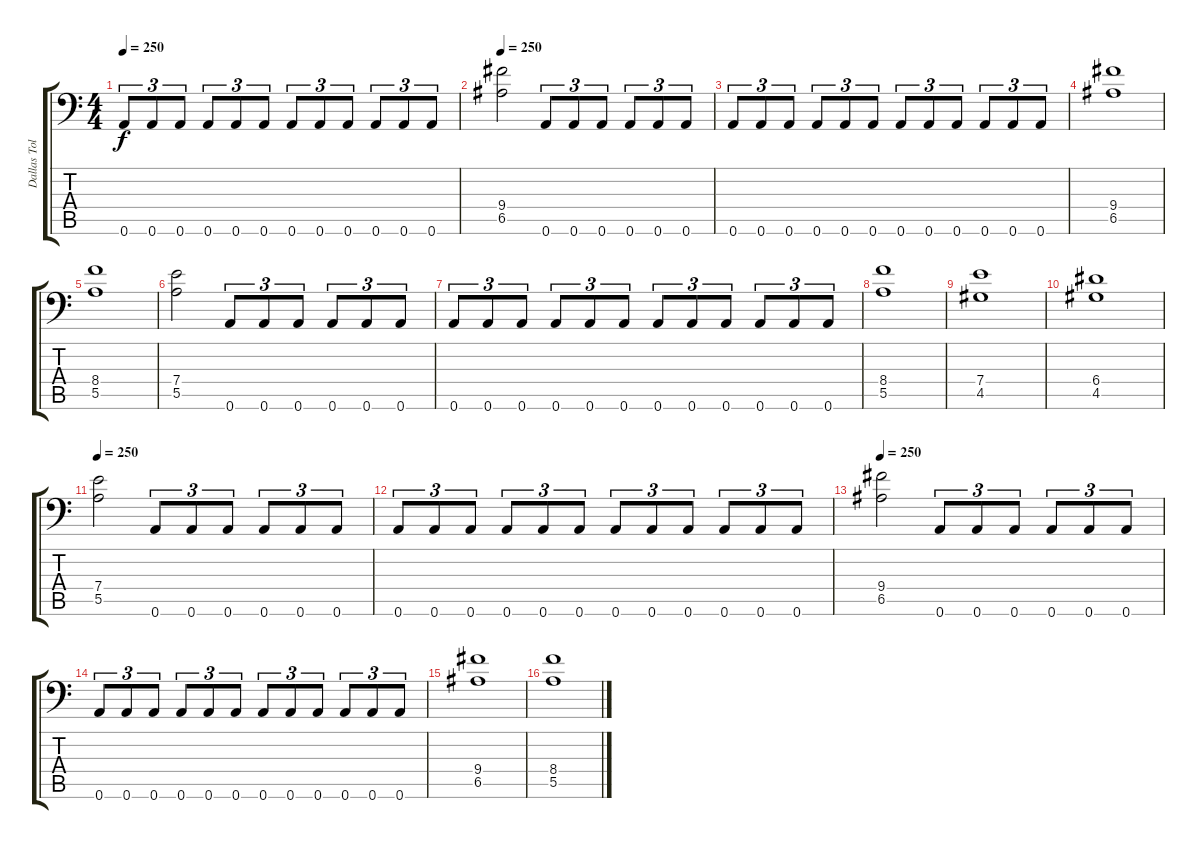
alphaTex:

\track ("Dallas Toler-Wade" "Dallas Tol") {instrument distortionguitar}
\staff {score tabs}
\tuning (B3 Gb3 D3 A2 E2 A1) {hide}
\ts (4 4)
\tempo 250
\clef f4
\ks c
0.6.8{tu (3 2) dy f} 0.6.8{tu (3 2)} 0.6.8{tu (3 2)} 0.6.8{tu (3 2)} 0.6.8{tu (3 2)} 0.6.8{tu (3 2)} 0.6.8{tu (3 2)} 0.6.8{tu (3 2)} 0.6.8{tu (3 2)} 0.6.8{tu (3 2)} 0.6.8{tu (3 2)} 0.6.8{tu (3 2)} |
\tempo 250
(9.4 6.5).2 0.6.8{tu (3 2)} 0.6.8{tu (3 2)} 0.6.8{tu (3 2)} 0.6.8{tu (3 2)} 0.6.8{tu (3 2)} 0.6.8{tu (3 2)} |
0.6.8{tu (3 2)} 0.6.8{tu (3 2)} 0.6.8{tu (3 2)} 0.6.8{tu (3 2)} 0.6.8{tu (3 2)} 0.6.8{tu (3 2)} 0.6.8{tu (3 2)} 0.6.8{tu (3 2)} 0.6.8{tu (3 2)} 0.6.8{tu (3 2)} 0.6.8{tu (3 2)} 0.6.8{tu (3 2)} |
(9.4 6.5).1 |
(8.4 5.5).1 |
(7.4 5.5).2 0.6.8{tu (3 2)} 0.6.8{tu (3 2)} 0.6.8{tu (3 2)} 0.6.8{tu (3 2)} 0.6.8{tu (3 2)} 0.6.8{tu (3 2)} |
0.6.8{tu (3 2)} 0.6.8{tu (3 2)} 0.6.8{tu (3 2)} 0.6.8{tu (3 2)} 0.6.8{tu (3 2)} 0.6.8{tu (3 2)} 0.6.8{tu (3 2)} 0.6.8{tu (3 2)} 0.6.8{tu (3 2)} 0.6.8{tu (3 2)} 0.6.8{tu (3 2)} 0.6.8{tu (3 2)} |
(8.4 5.5).1 |
(7.4 4.5).1 |
(6.4 4.5).1 |
\tempo 250
(7.4 5.5).2 0.6.8{tu (3 2)} 0.6.8{tu (3 2)} 0.6.8{tu (3 2)} 0.6.8{tu (3 2)} 0.6.8{tu (3 2)} 0.6.8{tu (3 2)} |
0.6.8{tu (3 2)} 0.6.8{tu (3 2)} 0.6.8{tu (3 2)} 0.6.8{tu (3 2)} 0.6.8{tu (3 2)} 0.6.8{tu (3 2)} 0.6.8{tu (3 2)} 0.6.8{tu (3 2)} 0.6.8{tu (3 2)} 0.6.8{tu (3 2)} 0.6.8{tu (3 2)} 0.6.8{tu (3 2)} |
\tempo 250
(9.4 6.5).2 0.6.8{tu (3 2)} 0.6.8{tu (3 2)} 0.6.8{tu (3 2)} 0.6.8{tu (3 2)} 0.6.8{tu (3 2)} 0.6.8{tu (3 2)} |
0.6.8{tu (3 2)} 0.6.8{tu (3 2)} 0.6.8{tu (3 2)} 0.6.8{tu (3 2)} 0.6.8{tu (3 2)} 0.6.8{tu (3 2)} 0.6.8{tu (3 2)} 0.6.8{tu (3 2)} 0.6.8{tu (3 2)} 0.6.8{tu (3 2)} 0.6.8{tu (3 2)} 0.6.8{tu (3 2)} |
(9.4 6.5).1 |
(8.4 5.5).1
